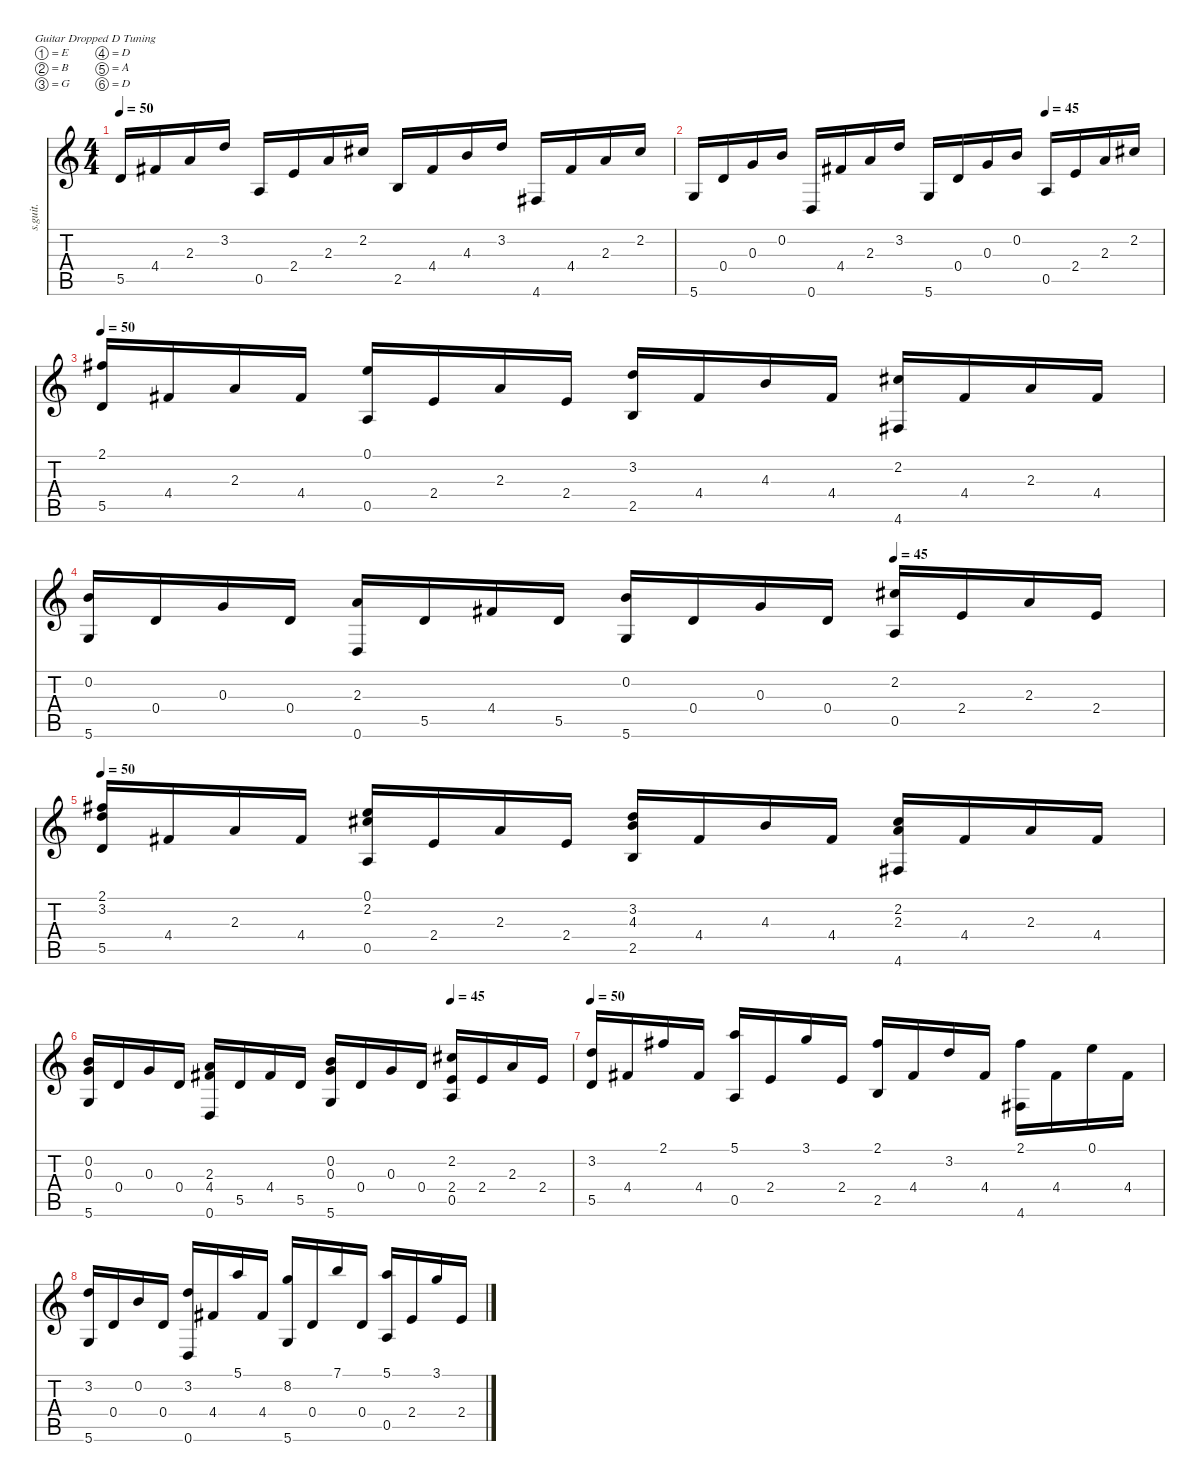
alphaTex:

\defaultSystemsLayout 4
\hideDynamics
\bracketExtendMode nobrackets
\track ("Guitar 1" "s.guit.") {instrument acousticguitarsteel}
\staff {score tabs}
\tuning (E4 B3 G3 D3 A2 D2)
\ts (4 4)
\tempo 50
\clef g2
\ks c
5.5.16{dy ff instrument acousticguitarsteel beam Up} 4.4{acc #}.16{dy f beam Up} 2.3.16{beam Up} 3.2.16{beam Up} 0.5.16{dy ff beam Up} 2.4.16{dy f beam Up} 2.3.16{beam Up} 2.2{acc #}.16{beam Up} 2.5.16{dy ff beam Up} 4.4{acc #}.16{dy f beam Up} 4.3.16{beam Up} 3.2.16{beam Up} 4.6{acc #}.16{dy ff beam Up} 4.4{acc #}.16{dy f beam Up} 2.3.16{beam Up} 2.2{acc #}.16{beam Up} |
\tempo (45 0.75)
5.6.16{dy ff beam Up} 0.4.16{dy f beam Up} 0.3.16{beam Up} 0.2.16{beam Up} 0.6.16{beam Up} 4.4{acc #}.16{beam Up} 2.3.16{beam Up} 3.2.16{beam Up} 5.6.16{dy ff beam Up} 0.4.16{dy f beam Up} 0.3.16{beam Up} 0.2.16{beam Up} 0.5.16{dy ff beam Up} 2.4.16{dy f beam Up} 2.3.16{beam Up} 2.2{acc #}.16{beam Up} |
\tempo 50
(2.1{acc #} 5.5).16{beam Up} 4.4{acc #}.16{beam Up} 2.3.16{beam Up} 4.4{acc #}.16{beam Up} (0.1 0.5).16{beam Up} 2.4.16{beam Up} 2.3.16{beam Up} 2.4.16{beam Up} (3.2 2.5).16{beam Up} 4.4{acc #}.16{beam Up} 4.3.16{beam Up} 4.4{acc #}.16{beam Up} (2.2{acc #} 4.6{acc #}).16{beam Up} 4.4{acc #}.16{beam Up} 2.3.16{beam Up} 4.4{acc #}.16{beam Up} |
\tempo (45 0.75)
(0.2 5.6).16{beam Up} 0.4.16{beam Up} 0.3.16{beam Up} 0.4.16{beam Up} (2.3 0.6).16{beam Up} 5.5.16{dy ff beam Up} 4.4{acc #}.16{dy f beam Up} 5.5.16{dy ff beam Up} (0.2 5.6).16{dy f beam Up} 0.4.16{beam Up} 0.3.16{beam Up} 0.4.16{beam Up} (2.2{acc #} 0.5).16{beam Up} 2.4.16{beam Up} 2.3.16{beam Up} 2.4.16{beam Up} |
\tempo 50
(2.1{acc #} 3.2 5.5).16{beam Up} 4.4{acc #}.16{beam Up} 2.3.16{beam Up} 4.4{acc #}.16{beam Up} (0.1 2.2{acc #} 0.5).16{beam Up} 2.4.16{beam Up} 2.3.16{beam Up} 2.4.16{beam Up} (3.2 4.3 2.5).16{beam Up} 4.4{acc #}.16{beam Up} 4.3.16{beam Up} 4.4{acc #}.16{beam Up} (2.2{acc #} 2.3 4.6{acc #}).16{beam Up} 4.4{acc #}.16{beam Up} 2.3.16{beam Up} 4.4{acc #}.16{beam Up} |
\tempo (45 0.75)
(0.2 5.6 0.3).16{beam Up} 0.4.16{beam Up} 0.3.16{beam Up} 0.4.16{beam Up} (2.3 4.4{acc #} 0.6).16{beam Up} 5.5.16{beam Up} 4.4{acc #}.16{beam Up} 5.5.16{beam Up} (0.2 0.3 5.6).16{beam Up} 0.4.16{beam Up} 0.3.16{beam Up} 0.4.16{beam Up} (2.2{acc #} 0.5 2.4).16{beam Up} 2.4.16{beam Up} 2.3.16{beam Up} 2.4.16{beam Up} |
\tempo 50
(3.2 5.5).16{beam Up} 4.4{acc #}.16{beam Up} 2.1{acc #}.16{beam Up} 4.4{acc #}.16{beam Up} (0.5 5.1).16{dy ff beam Up} 2.4.16{dy f beam Up} 3.1.16{beam Up} 2.4.16{beam Up} (2.5 2.1{acc #}).16{beam Up} 4.4{acc #}.16{beam Up} 3.2.16{beam Up} 4.4{acc #}.16{beam Up} (4.6{acc #} 2.1{acc #}).16{beam Down} 4.4{acc #}.16{beam Down} 0.1.16{beam Down} 4.4{acc #}.16{beam Down} |
(3.2 5.6).16{beam Up} 0.4.16{beam Up} 0.2.16{beam Up} 0.4.16{beam Up} (3.2 0.6).16{beam Up} 4.4{acc #}.16{beam Up} 5.1.16{beam Up} 4.4{acc #}.16{beam Up} (8.2 5.6).16{beam Up} 0.4.16{beam Up} 7.1.16{beam Up} 0.4.16{beam Up} (0.5 5.1).16{beam Up} 2.4.16{beam Up} 3.1.16{beam Up} 2.4.16{beam Up}
